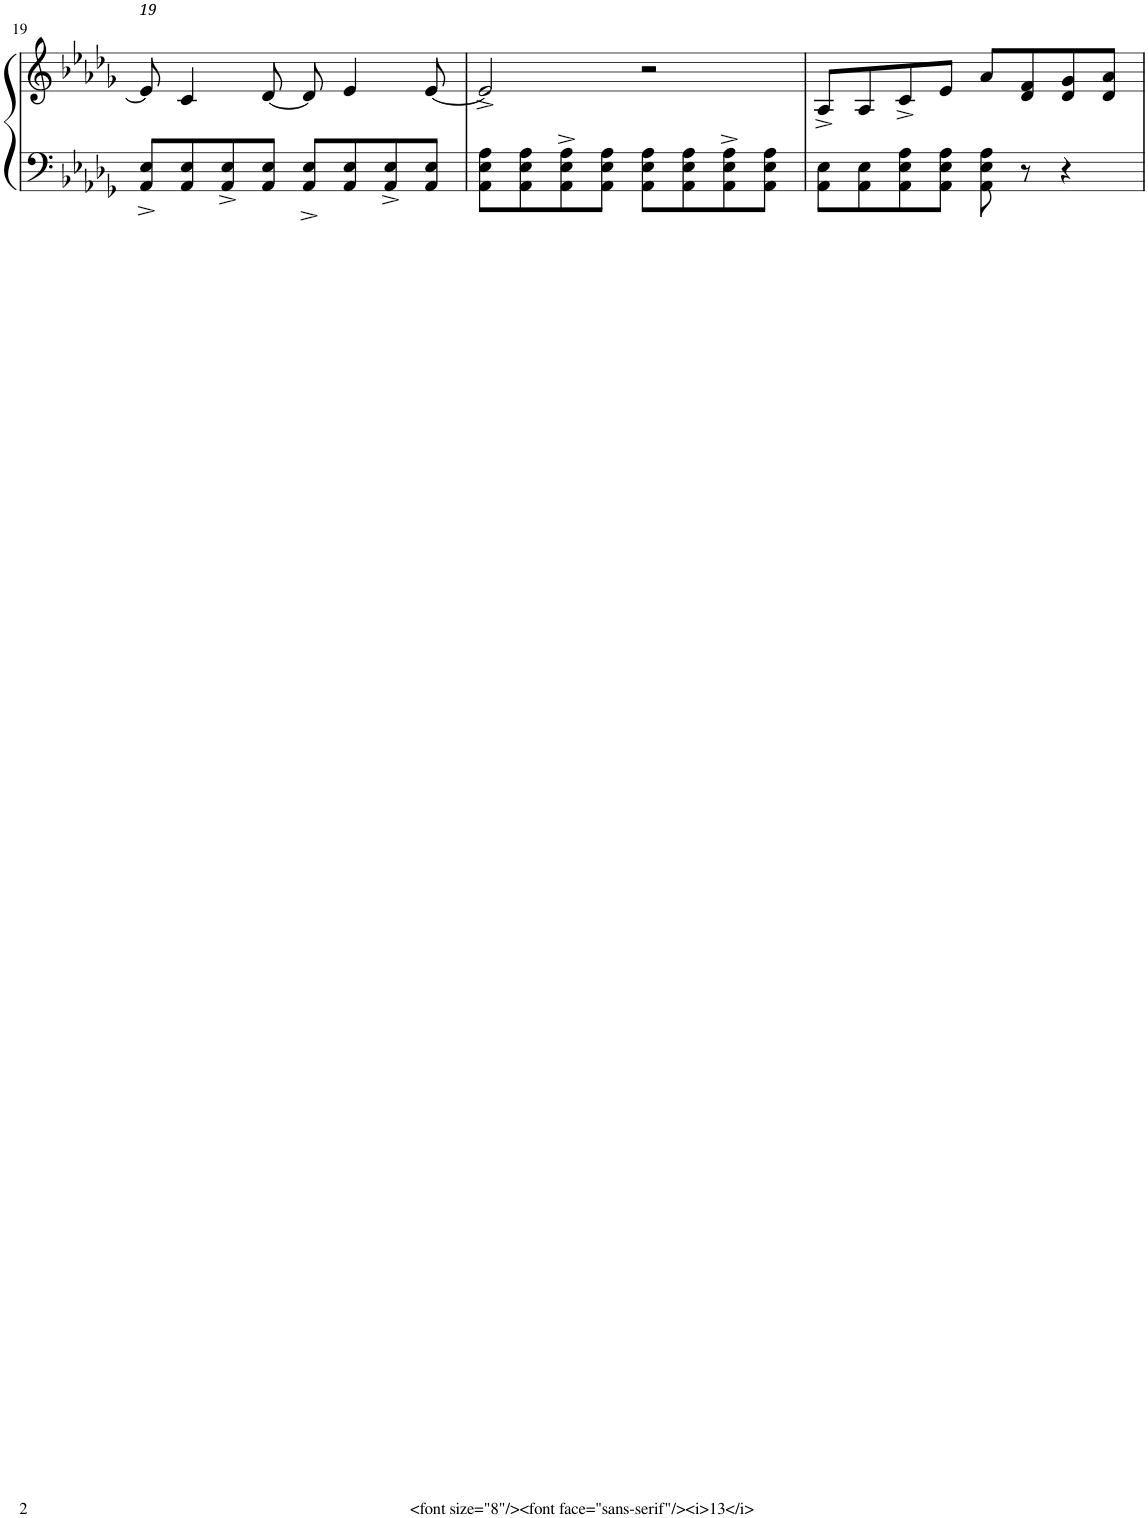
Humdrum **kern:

**kern	**kern
*part1	*part1
*staff2	*staff1
!!LO:PB:g=z
*clefF4	*clefG2
*k[b-e-a-d-g-]	*k[b-e-a-d-g-]
*M2/2	*M2/2
=19	=19
!	!LO:TX:a:i:t=19
8AA-/^ 8E-/^L	8e-/]
8AA-/ 8E-/	4c/
8AA-/^ 8E-/^	.
8AA-/ 8E-/J	[8d-/
8AA-/^ 8E-/^L	8d-/]
8AA-/ 8E-/	4e-/
8AA-/^ 8E-/^	.
8AA-/ 8E-/J	[8e-/
=20	=20
*^	*
8AA-\ 8E-\ 8A-\L	2ryy	2e-^/]
8AA-\ 8E-\ 8A-\	.	.
8AA-\^ 8E-\^ 8A-\^	.	.
8AA-\ 8E-\ 8A-\J	.	.
8AA-\ 8E-\ 8A-\L	2r	2ryy
8AA-\ 8E-\ 8A-\	.	.
8AA-\^ 8E-\^ 8A-\^	.	.
8AA-\ 8E-\ 8A-\J	.	.
*v	*v	*
=21	=21
8AA-\ 8E-\L	8A-^/L
8AA-\ 8E-\	8A-/
8AA-\ 8E-\ 8A-\	8c^/
8AA-\ 8E-\ 8A-\J	8e-/J
8AA-\ 8E-\ 8A-\	8a-/L
8r	8d-/ 8f/
4r	8d-/ 8g-/
.	8d-/ 8a-/J
=	=
*-	*-
